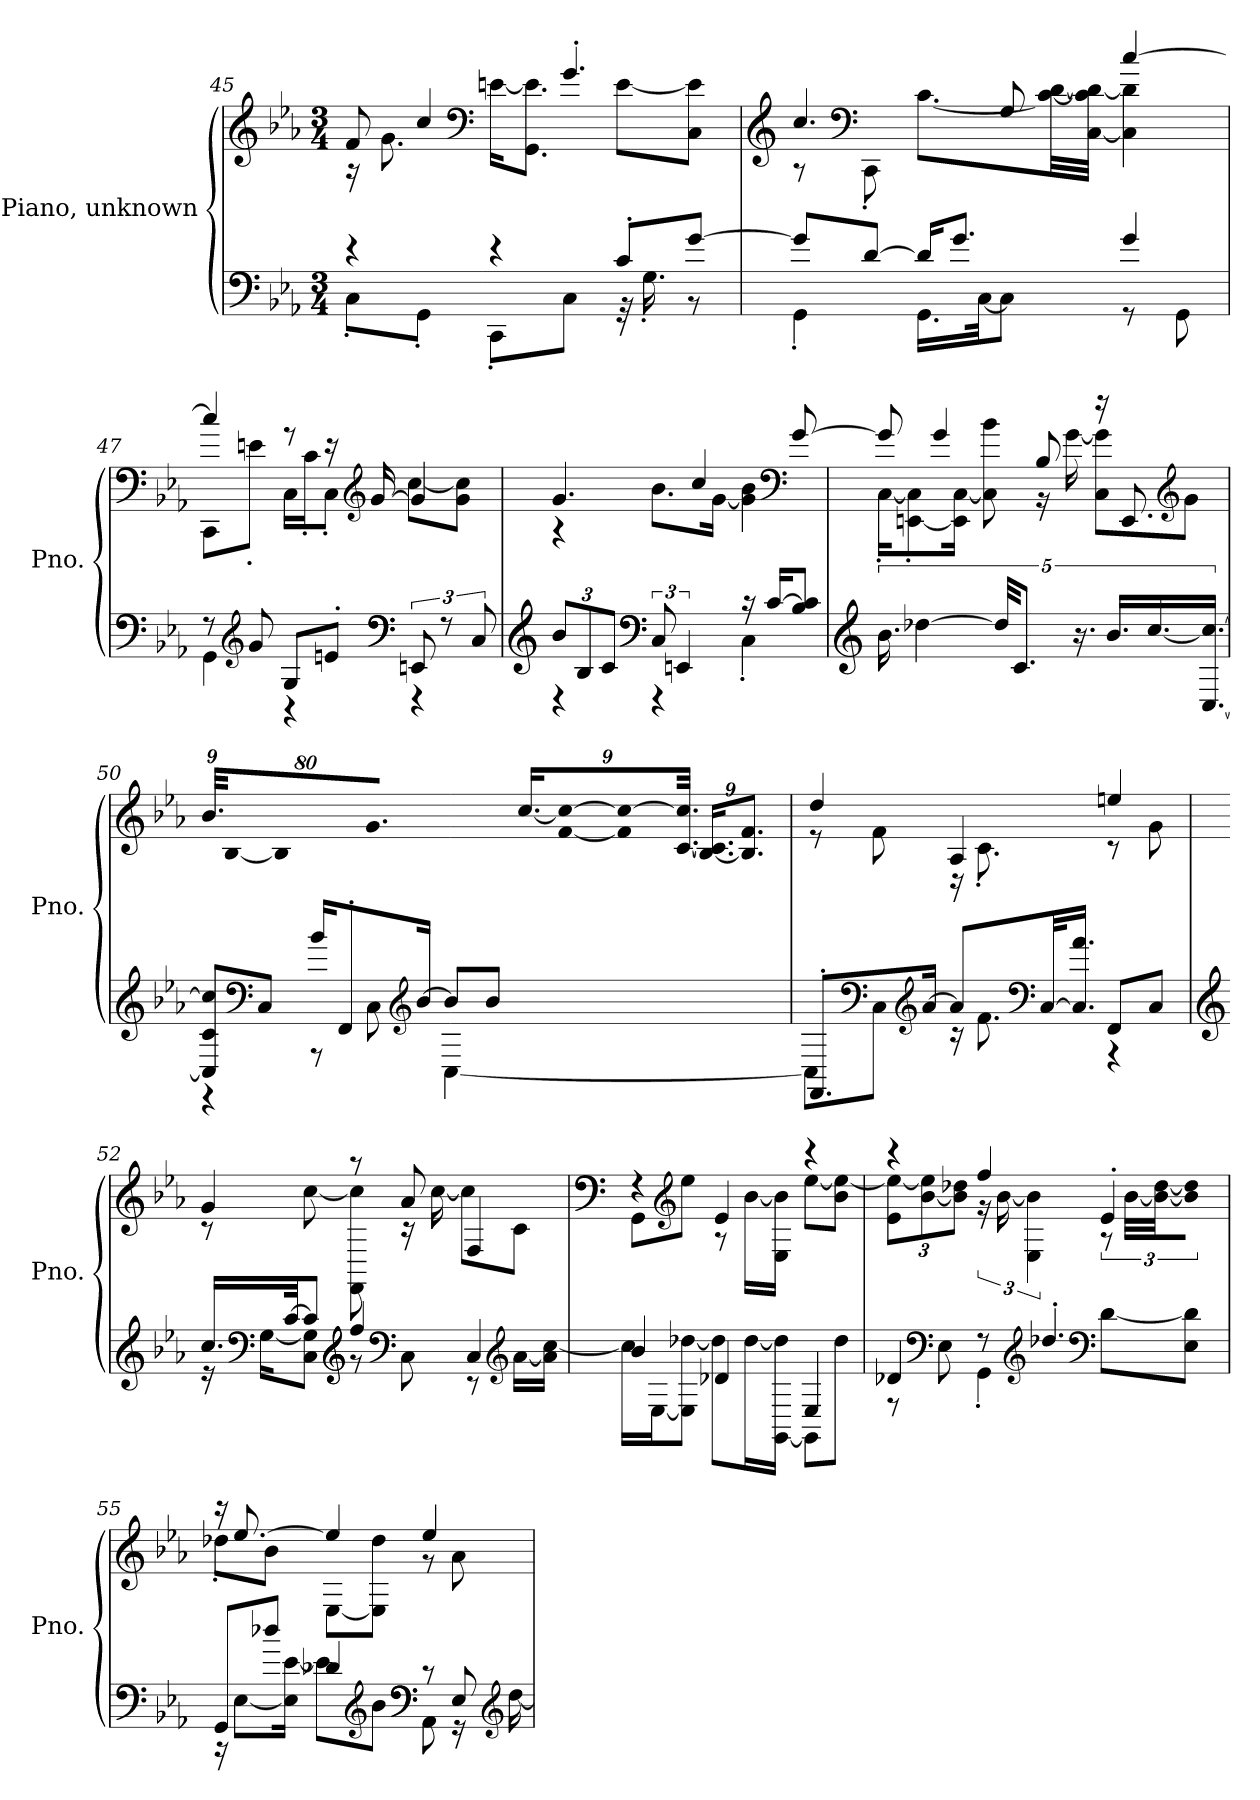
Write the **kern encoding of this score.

**kern	**kern
*part1	*part1
*staff2	*staff1
*I"Piano, unknown	*
*I'Pno.	*
!!LO:LB:g=z
*clefF4	*clefG2
*k[b-e-a-]	*k[b-e-a-]
*M3/4	*M3/4
=45	=45
*^	*^
4r	8C'\L	8f/	16r
.	.	.	8.g\
.	8GG'\J	4cc/	.
*	*	*clefF4	*
4r	8CC'\L	.	[16en\KL
.	.	.	8.GG\ 8.e\]J
.	8C\J	4.g'/	.
8c'/L	32r	.	[8e\L
.	16.G'\	.	.
[8g/J	8r	.	8C\ 8e\]J
=46	=46	=46	=46
*	*	*clefG2	*
8g/L]	4GG'\	4.cc/	8r
*	*	*clefF4	*
[8d/J	.	.	8CC'\
16d/KL]	16.GG\LL	.	[8.c\L
8.g/J	.	.	.
.	[32C\JK	.	.
.	8C\J]	8G/	.
.	.	.	32c\_ [32d\LL
.	.	.	[32C\ 32c\] 32d\_JJJ
4g/	8r	[4cc/	4C\] 4d\]
.	8GG\	.	.
!!LO:PB:g=z	!!
=47	=47	=47	=47
8r	4GG\	4cc/]	8CC\L
*clefG2	*	*	*
8g/	.	.	8en'\J
8G/L	4r	8r	16C\LL
.	.	.	16c'\J
8en'/J	.	16r	8C'\J
*	*	*clefG2	*
.	.	[16g/	.
*clefF4	*	*	*
12EEn/	4r	4g/]	[8cc\L
12r	.	.	.
.	.	.	8g\ 8cc\]J
12C/	.	.	.
=48	=48	=48	=48
*clefG2	*	*	*
*Xbrackettup	*	*	*
12b-/L	4r	4.g/	4r
12B-/	.	.	.
12c/J	.	.	.
*clefF4	*	*	*
*brackettup	*	*	*
12C/	4r	.	8.b-\L
6EEn/	.	.	.
.	.	4cc/	.
.	.	.	[16g\Jk
16r	4C'\	.	4g\] 4b-\
[16c/KL	.	.	.
*	*	*clefF4	*
8B-/ 8c/]J	.	[8g/	.
*v	*v	*	*
!!LO:LB:g=z	!!
=49	=49	=49
*clefG2	*	*
20.b-\	8g/]	[16C'\KL
.	.	[8EEn\' 8C\]'
[5dd-X\	.	.
.	4g/	.
.	.	16EE\] [16C\Jk
.	.	8C\] 8b-\
40dd-/KKL]	.	.
10.c/J	.	.
.	8B-/	16r
.	.	[16g\
20.r	.	.
.	16r	8C\ 8g\]L
20.b-/LL	.	.
.	8.EE/	.
[20.cc/	.	.
*	*clefG2	*
.	.	8g\J
[20.C/ 20.cc/_JJ	.	.
*	*v	*v
=50	=50
*^	*
*	*	*Xbrackettup
8C/] 8c/ 8cc/]L	4r	36.b-/KKL
!	!	!LO:N:vis=8
.	.	[640%71B-/
*clefF4	*	*
8C/J	.	.
!	!	!LO:N:vis=64
.	.	640%9B-/KKL]
.	.	18.g/JJ
16b-/KL	8r	[18.cc/KL
8FF'/	.	.
!	!	!LO:N:vis=8
.	.	[640%71f/ 640%71cc/_
.	8C\	.
*clefG2	*	*
[16b-/Jk	.	.
!	!	!LO:N:vis=64
.	.	640%9f/] 640%9cc/_KLL
.	.	[36.c/ 36.cc/]JJJ
8b-/L]	[4C\	[18.B-/ 18.c/]KL
.	.	9.B-/] 9.f/J
8b-/J	.	.
!!LO:LB:g=z
=51	=51	=51
*	*	*^
8.FF'/L	8C\L]	4dd/	8r
*clefF4	*	*	*
.	8C\J	.	8f\
*clefG2	*	*	*
[16a-/Jk	.	.	.
8a-/L]	16r	4A-/	16r
.	8.f\	.	8.c'\
*clefF4	*	*	*
[32C/KL	.	.	.
16.C/] 16.a-/JJ	.	.	.
8FF/L	4r	4een/	8r
8C/J	.	.	8g\
=52	=52	=52	=52
*clefG2	*	*	*
16.cc/LL	16r	4g/	8r
*clefF4	*	*	*
.	[16G\KL	.	.
[32c/JK	.	.	.
8c/J]	8C\ 8G\]J	.	[8cc\
*clefG2	*	*	*
4ff/	8r	8r	8FF\ 8cc\]
*clefF4	*	*	*
.	8C\	8a-/	16r
.	.	.	[16cc\
4C/	8r	4F/	8cc\L]
*clefG2	*	*	*
.	[16a-\LL	.	8c\J
.	16a-\] [16cc\JJ	.	.
!!LO:LB:g=z	!!
=53	=53	=53	=53
*	*	*clefF4	*
4b-/	16cc\LL]	4r	8GG\L
.	[16E-\J	.	.
*	*	*clefG2	*
.	8E-\] [8dd-X\J	.	8ee-\J
4d-X/	8dd-\L]	4e-/	8r
.	[16dd-\L	.	[16b-\LL
.	[16GG\ 16dd-\]JJ	.	16E-\ 16b-\]JJ
4E-/	8GG\L]	4r	[8ee-\L
.	8dd-\J	.	8b-\ 8ee-\_J
=54	=54	=54	=54
4d-X/	8r	4r	12e-\ 12ee-\_L
.	.	.	[12b-\ 12ee-\]
*clefF4	*	*	*
.	8E-\	.	.
.	.	.	12b-\] 12dd-X\J
*	*	*	*brackettup
8r	4GG'\	4ff/	24r
.	.	.	[24b-\
.	.	.	6E-\ 6b-\]
*clefG2	*	*	*
4.dd-X'/	.	.	.
*clefF4	*	*	*
.	[8d-\L	4e-'/	12r
.	.	.	[48b-\LLL
.	.	.	48b-\_ [48dd-\JJ
.	8E-\ 8d-\]J	.	8b-\] 8dd-\]J
!!LO:LB:g=z	!!
=55	=55	=55	=55
8GG/L	16r	16r	8dd-X'\L
.	[8E-\L	[8.ee-/	.
8dd-X/J	.	.	8b-\J
.	16E-\] [16e-\Jk	.	.
4d-X/	8e-\L]	4ee-/]	[8E-\L
*clefG2	*	*	*
.	8b-\J	.	8E-\] 8dd-\J
*clefF4	*	*	*
8r	8AA-\	4ee-/	8r
8E-/	16r	.	8a-\
*clefG2	*	*	*
.	[16dd-\	.	.
*v	*v	*	*
*	*v	*v
=	=
*-	*-
